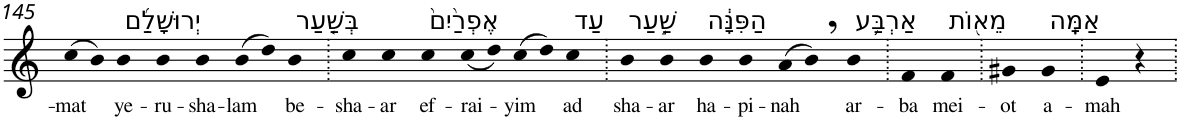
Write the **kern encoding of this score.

**kern	**text
*part1	*part1
*staff1	*staff1
*I"Piano	*
*I'Pno	*
!!LO:PB:g=z
*clefG2	*
*k[]	*
=145	=145
!	!LO:LY:b
(>8cc	-mat
8b)	.
!LO:TX:a:t=יְרוּשָׁלִַ֜ם	!
!	!LO:LY:b
4b	ye-
!	!LO:LY:b
4b	-ru-
!	!LO:LY:b
4b	-sha-
!	!LO:LY:b
(>8b	-lam
8dd)	.
!LO:TX:a:t=בְּשַׁ֤עַר	!
!	!LO:LY:b
4b	be-
=146.	=146.
!	!LO:LY:b
4cc	-sha-
!	!LO:LY:b
4cc	-ar
!LO:TX:a:t=אֶפְרַ֙יִם֙	!
!	!LO:LY:b
4cc	ef-
!	!LO:LY:b
(<8cc	-rai-
8dd)	.
!	!LO:LY:b
(>8cc	-yim
8dd)	.
!LO:TX:a:t=עַד	!
!	!LO:LY:b
4cc	ad
=147.	=147.
!LO:TX:a:t=שַׁ֣עַר	!
!	!LO:LY:b
4b	sha-
!	!LO:LY:b
4b	-ar
!LO:TX:a:t=הַפִּנָּ֔ה	!
!	!LO:LY:b
4b	ha-
!	!LO:LY:b
4b	-pi-
!	!LO:LY:b
(>8a	-nah
8b,)	.
!LO:TX:a:t=אַרְבַּ֥ע	!
!	!LO:LY:b
4b	ar-
=148.	=148.
!	!LO:LY:b
4f	-ba
!LO:TX:a:t=מֵא֖וֹת	!
!	!LO:LY:b
4f	mei-
=149.	=149.
!	!LO:LY:b
4g#X	-ot
!LO:TX:a:t=אַמָּֽה	!
!	!LO:LY:b
4g#	a-
=150.	=150.
!	!LO:LY:b
4e	-mah
4r	.
=.	=.
*-	*-
